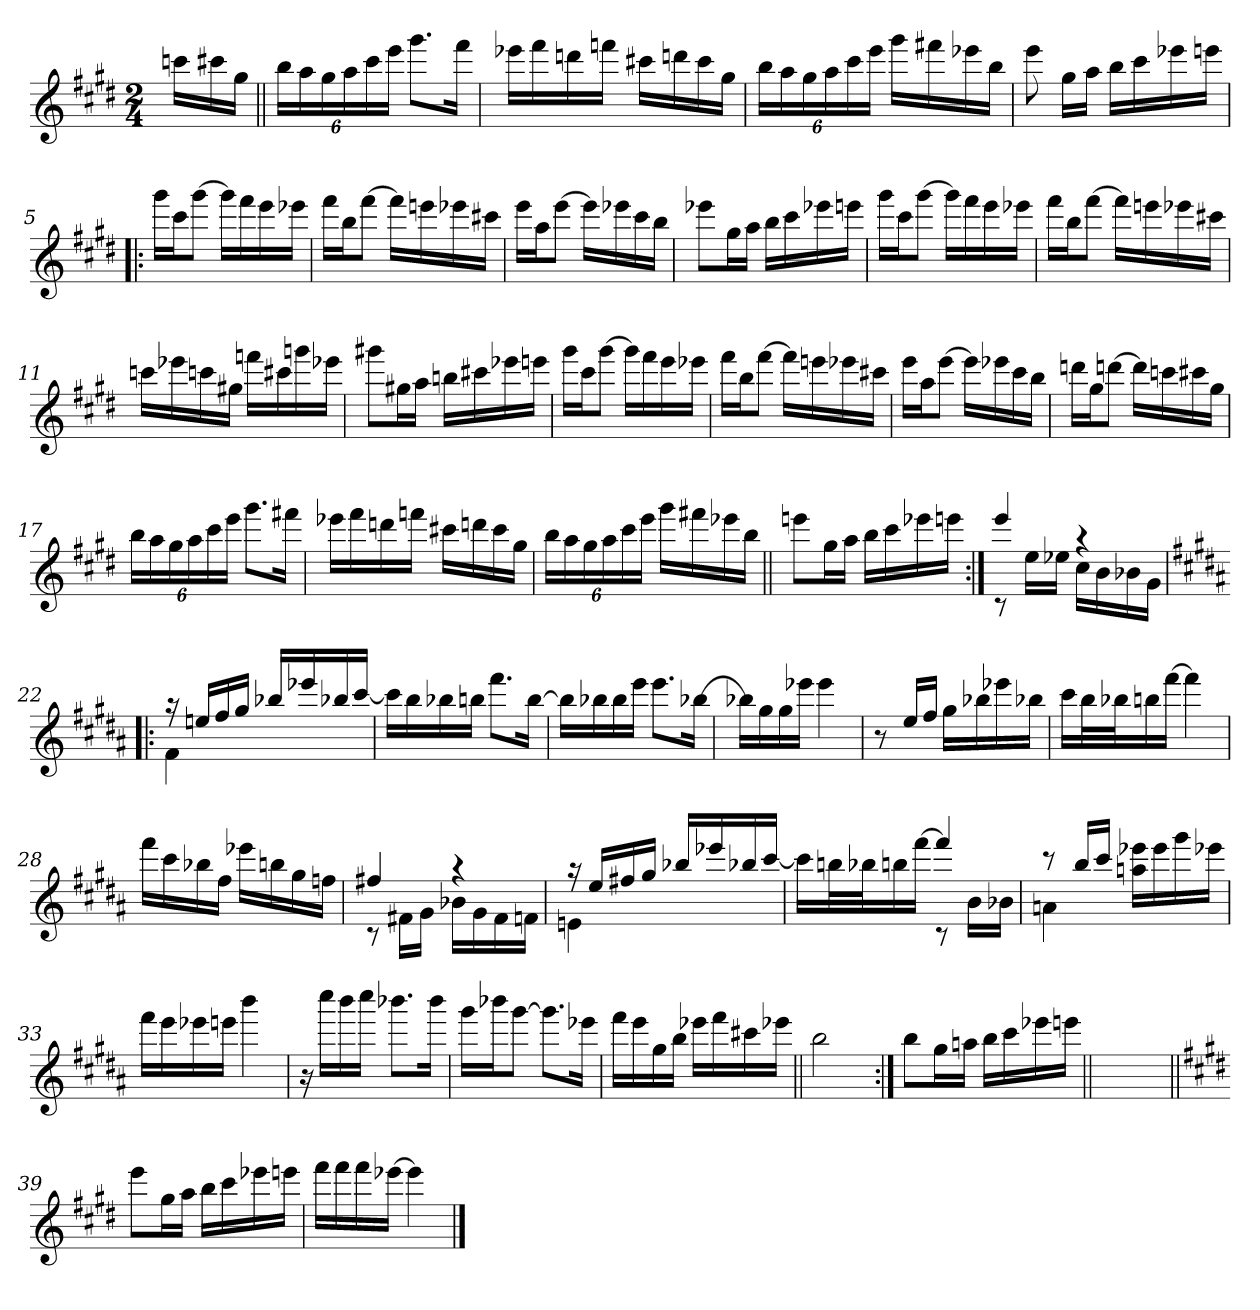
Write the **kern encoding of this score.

**kern
*part1
*staff1
*clefG2
*k[f#c#g#d#]
*E:
*M2/4
=
16cccn\LL
16ccc#X\
16gg#\JJ
=1||
24bb\LL
24aa\
24gg#\
24aa\
24ccc#\
24eee\JJ
8.ggg#\L
16fff#\Jk
=2
16eee-X\LL
16fff#\
16dddn\
16fffn\JJ
16ccc#X\LL
16dddn\
16ccc#\
16gg#\JJ
=3
24bb\LL
24aa\
24gg#\
24aa\
24ccc#\
24eee\JJ
16ggg#\LL
16fff#X\
16eee-X\
16bb\JJ
=4
8eee\
16gg#\LL
16aa\JJ
16bb\LL
16ccc#\
16eee-X\
16eeen\JJ
!!LO:LB:g=z
=5!|:
16ggg#\LL
16ccc#\J
[8ggg#\J
16ggg#\LL]
16fff#\
16eee\
16eee-X\JJ
=6
16fff#\LL
16bb\J
[8fff#\J
16fff#\LL]
16eeen\
16eee-X\
16ccc#X\JJ
=7
16eee\LL
16aa\J
[8eee\J
16eeen\LL]
16eee-X\
16ccc#\
16bb\JJ
=8
8eee-X\L
16gg#\L
16aa\JJ
16bb\LL
16ccc#\
16eee-X\
16eeen\JJ
=9
16ggg#\LL
16ccc#\J
[8ggg#\J
16ggg#\LL]
16fff#\
16eee\
16eee-X\JJ
!!LO:LB:g=z
=10
16fff#\LL
16bb\J
[8fff#\J
16fff#\LL]
16eeen\
16eee-X\
16ccc#X\JJ
=11
16cccn\LL
16eee-X\
16cccn\
16gg#X\JJ
16fffn\LL
16ccc#X\
16gggn\
16eee-X\JJ
=12
8ggg#X\L
16gg#X\L
16aa\JJ
16bbn\LL
16ccc#X\
16eee-X\
16eeen\JJ
=13
16ggg#\LL
16ccc#\J
[8ggg#\J
16ggg#\LL]
16fff#\
16eee\
16eee-X\JJ
!!LO:LB:g=z
=14
16fff#\LL
16bb\J
[8fff#\J
16fff#\LL]
16eeen\
16eee-X\
16ccc#X\JJ
=15
16eee\LL
16aa\J
[8eee\J
16eeen\LL]
16eee-X\
16ccc#\
16bb\JJ
=16
16dddn\LL
16gg#\J
[8dddn\J
16dddn\LL]
16cccn\
16ccc#X\
16gg#\JJ
=17
24bb\LL
24aa\
24gg#\
24aa\
24ccc#\
24eee\JJ
8.ggg#\L
16fff#X\Jk
!!LO:LB:g=z
=18
16eee-X\LL
16fff#\
16dddn\
16fffn\JJ
16ccc#X\LL
16dddn\
16ccc#\
16gg#\JJ
=19
24bb\LL
24aa\
24gg#\
24aa\
24ccc#\
24eee\JJ
16ggg#\LL
16fff#X\
16eee-X\
16bb\JJ
=20||
8eeen\L
16gg#\L
16aa\JJ
16bb\LL
16ccc#\
16eee-X\
16eeen\JJ
=21:|!
*^
4eee/	8rc
.	16ee\LL
.	16ee-X\JJ
4raa	16cc#\LL
.	16b\
.	16b-X\
.	16g#\JJ
!!LO:LB:g=z	!!
=22!|:	=22!|:
*k[f#c#g#d#a#]	*
*B:	*
16r	4f#\
16een/LL	.
16ff#/	.
16gg#/JJ	.
16bb-X/LL	4ryy
16eee-X/	.
16bb-X/	.
[>16ccc#/JJ	.
*v	*v
=23
16ccc#\LL]
16bb\
16bb-X\
16bbn\JJ
8.fff#\L
[16bb\Jk
=24
16bbn\LL]
16bb-X\
16bb-\
16eee\JJ
8.eee\L
[16bb-X\Jk
=25
16bb-X\LL]
16gg#\
16gg#\
16eee-X\JJ
4eee-\
=26
8r
16ee/LL
16ff#/JJ
16gg#\LL
16bb-X\
16eee-X\
16bb-X\JJ
!!LO:LB:g=z
=27
16ccc#\LL
32bb\L
32bb-X\J
16bbn\
[16fff#\JJ
4fff#\]
=28
16fff#\LL
16ccc#\
16bb-X\
16ff#\JJ
16eee-X\LL
16bbn\
16gg#\
16ffn\JJ
=29
*^
4ff#X/	8rc
.	16f#X\LL
.	16g#\JJ
4raa	16b-X\LL
.	16g#\
.	16f#\
.	16fn\JJ
=30	=30
16raa	4en\
16ee/LL	.
16ff#X/	.
16gg#/JJ	.
16bb-X/LL	4ryy
16eee-X/	.
16bb-X/	.
[>16ccc#/JJ	.
=31	=31
16ccc#\LL]	4ryy
32bbn\L	.
32bb-X\J	.
16bbn\	.
[<16fff#\JJ	.
4fff#/]	8rc
.	16b\LL
.	16b-X\JJ
!!LO:LB:g=z	!!
=32	=32
8r	4an\
16bb/LL	.
16ccc#/JJ	.
16aan\ 16eee-X\LL	4ryy
16eee-\	.
16ggg#\	.
16eee-X\JJ	.
*v	*v
=33
16fff#\LL
16eee\
16eee-X\
16eeen\JJ
4bbb\
=34
16r
16cccc#\LL
16bbb\
16cccc#\JJ
8.bbb-X\L
16bbb-\Jk
=35
16ggg#\LL
16bbb-X\J
[8ggg#\J
8.ggg#\L]
16eee-X\Jk
!!LO:LB:g=z
=36
16fff#\LL
16eee\
16gg#\
16bb\JJ
16eee-X\LL
16fff#\
16ccc#X\
16eee-X\JJ
=37||
2bb\
=38:|!
8bb\L
16gg#\L
16aan\JJ
16bb\LL
16ccc#\
16eee-X\
16eeen\JJ
=38X381||
2ryy
=39||
*k[f#c#g#d#]
*E:
8eee\L
16gg#\L
16aa\JJ
16bb\LL
16ccc#\
16eee-X\
16eeen\JJ
=40
16fff#\LL
16fff#\
16fff#\
[16eee-X\JJ
4eee-\]
==
*-
